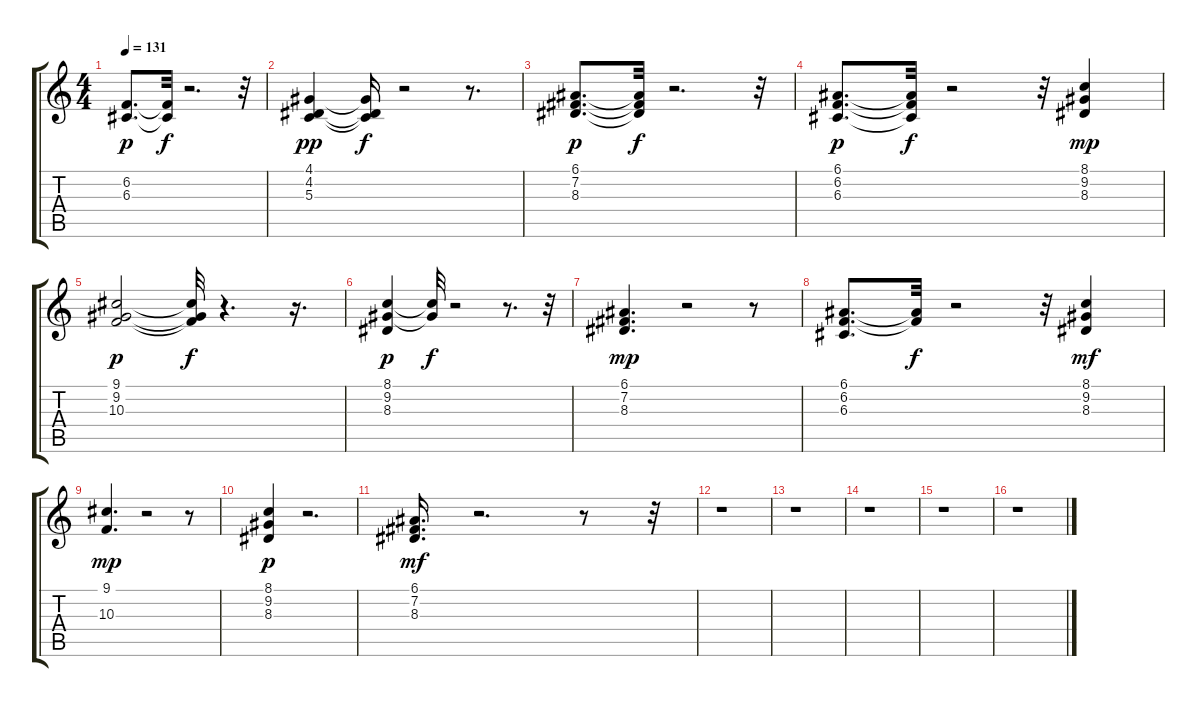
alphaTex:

\track "" {instrument pad2warm}
\staff {score tabs}
\tuning (E4 B3 G3 D3 A2 E2) {hide}
\ts (4 4)
\tempo 131
\clef g2
\ks c
(6.2 6.3).8{d dy p} (6.2{t} 6.3{t}).32{dy f} r.2{d} r.32 |
(4.1 4.2 5.3).4{dy pp} (4.1{t} 4.2{t} 5.3{t}).16{dy f} r.2 r.8{d} |
(6.1 7.2 8.3).8{d dy p} (6.1{t} 7.2{t} 8.3{t}).32{dy f} r.2{d} r.32 |
(6.1 6.2 6.3).8{d dy p} (6.1{t} 6.2{t} 6.3{t}).32{dy f} r.2 r.32 (8.1 9.2 8.3).4{dy mp} |
(9.1 9.2 10.3).2{dy p} (9.1{t} 9.2{t} 10.3{t}).32{dy f} r.4{d} r.16{d} |
(8.1 9.2 8.3).4{dy p} (8.1{t} 9.2{t}).32{dy f} r.2 r.8{d} r.32 |
(6.1 7.2 8.3).4{d dy mp} r.2 r.8 |
(6.1 6.2 6.3).8{d} (6.1{t} 6.2{t}).32{dy f} r.2 r.32 (8.1 9.2 8.3).4{dy mf} |
(9.1 10.3).4{d dy mp} r.2 r.8 |
(8.1 9.2 8.3).4{dy p} r.2{d} |
(6.1 7.2 8.3).16{d dy mf} r.2{d} r.8 r.32 |
r.1 |
r.1 |
r.1 |
r.1 |
r.1
